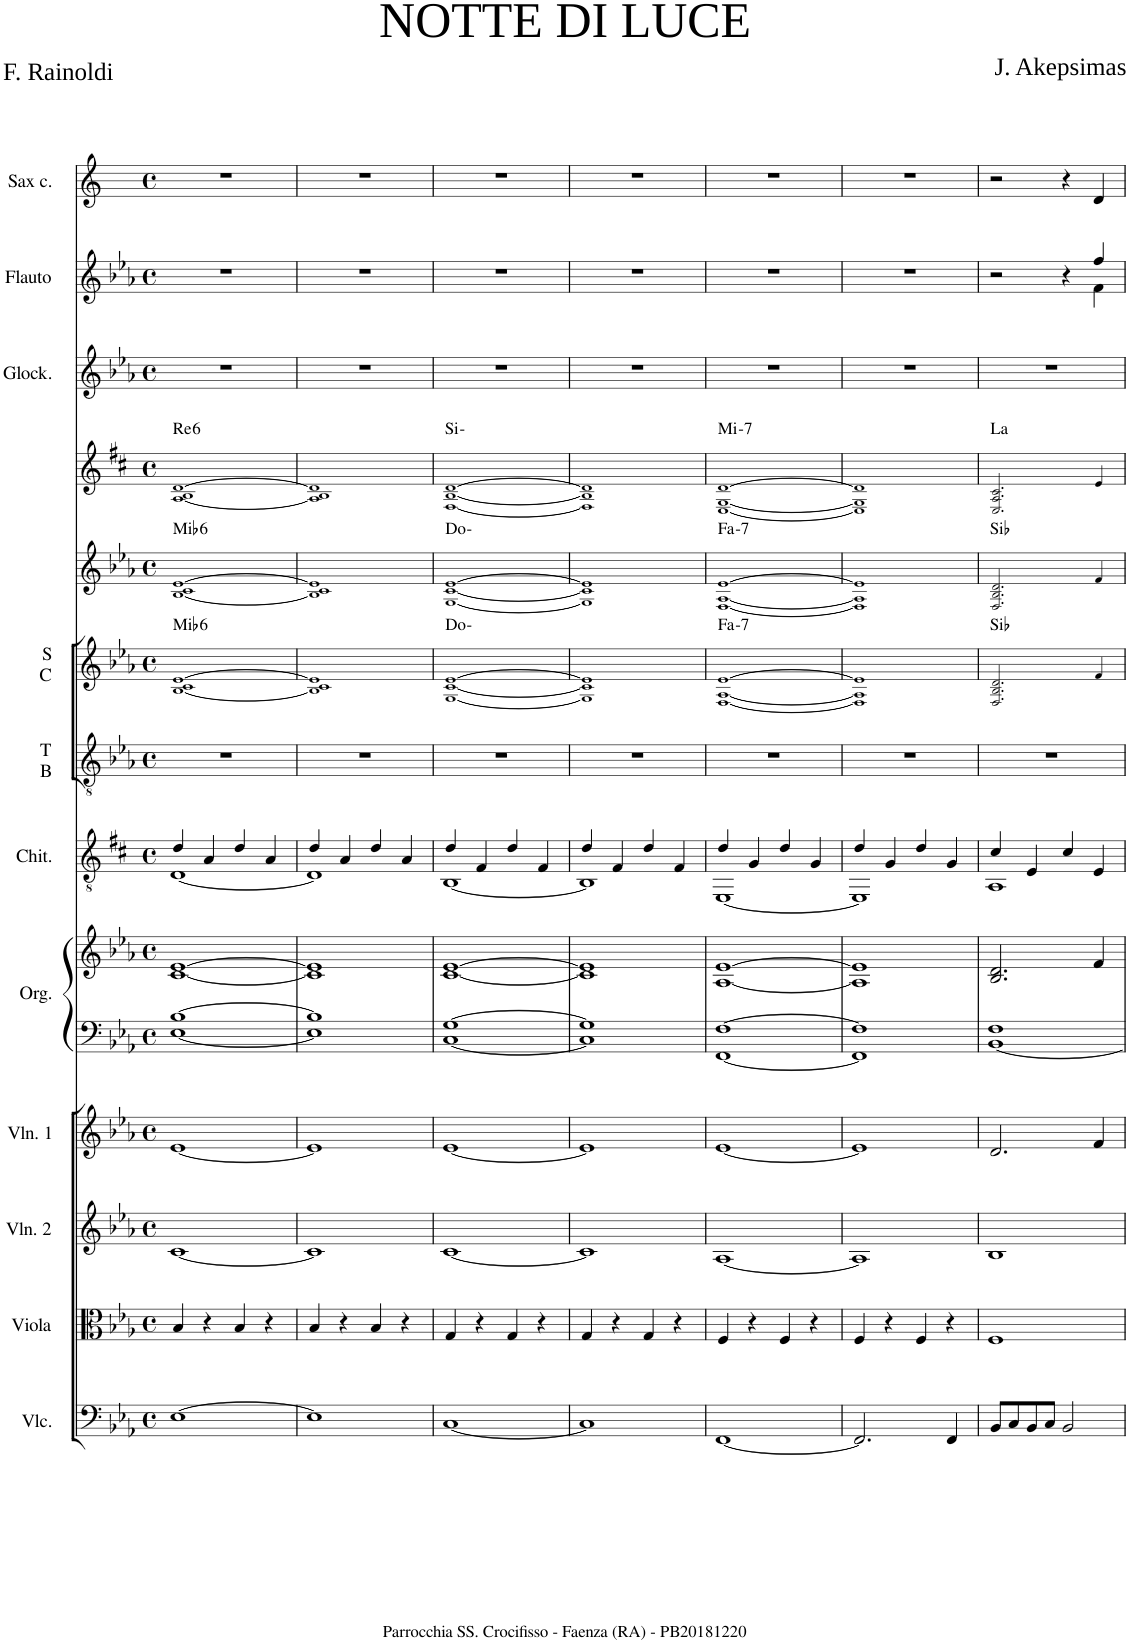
**kern	**kern	**kern	**kern	**kern	**kern	**kern	**kern	**kern	**harte	**kern	**harte	**kern	**harte	**kern	**kern	**kern
*part13	*part12	*part11	*part10	*part9	*part9	*part8	*part7	*part6	*part6	*part5	*part5	*part4	*part4	*part3	*part2	*part1
*staff14	*staff13	*staff12	*staff11	*staff10	*staff9	*staff8	*staff7	*staff6	*	*staff5	*	*staff4	*	*staff3	*staff2	*staff1
*I"Vlc.	*I"Viola	*I"Vln. 2	*I"Vln. 1	*I"Org.	*	*I"Chit.	*I"T B	*I"S C	*	*I"Voce Pari	*	*I"Voce Chit	*	*I"Glock.	*I"Flauto	*I"Sax c.
*I'Vlc.	*I'Vla.	*I'Vln. 2	*I'Vln. 1	*I'Org.	*	*I'Ch.	*I'T B	*I'S C	*	*	*	*I'Ch	*	*I'Glk.	*I'Fl.	*I'Sax c.
*clefF4	*clefC3	*clefG2	*clefG2	*clefF4	*clefG2	*clefGv2	*clefGv2	*clefG2	*	*clefG2	*	*clefG2	*	*clefG2	*clefG2	*clefG2
*	*	*	*	*	*	*Trd-1c-1	*	*	*	*	*	*Trd-1c-1	*	*Trd-14c-24	*	*Trd5c9
*k[b-e-a-]	*k[b-e-a-]	*k[b-e-a-]	*k[b-e-a-]	*k[b-e-a-]	*k[b-e-a-]	*k[f#c#]	*k[b-e-a-]	*k[b-e-a-]	*	*k[b-e-a-]	*	*k[f#c#]	*	*k[b-e-a-]	*k[b-e-a-]	*k[]
*M4/4	*M4/4	*M4/4	*M4/4	*M4/4	*M4/4	*M4/4	*M4/4	*M4/4	*	*M4/4	*	*M4/4	*	*M4/4	*M4/4	*M4/4
*met(c)	*met(c)	*met(c)	*met(c)	*met(c)	*met(c)	*met(c)	*met(c)	*met(c)	*	*met(c)	*	*met(c)	*	*met(c)	*met(c)	*met(c)
=1	=1	=1	=1	=1	=1	=1	=1	=1	=1	=1	=1	=1	=1	=1	=1	=1
*	*	*	*	*^	*	*^	*	*	*	*	*	*	*	*	*	*
!	!	!	!	!	!	!	!	!	!	!	!LO:H:kt=6	!	!LO:H:kt=6	!	!LO:H:kt=6	!	!	!
[1E-	4B-/	[1c	[1e-	[1B-	[1E-	[1c [1e-	4d/	[1D	1r	[1B-! 1c! [1e-!	Eb:maj6	[1B-! 1c! [1e-!	Eb:maj6	[1A! 1B! [1d!	D:maj6	1r	1r	1r
.	4r	.	.	.	.	.	4A/	.	.	.	.	.	.	.	.	.	.	.
.	4B-/	.	.	.	.	.	4d/	.	.	.	.	.	.	.	.	.	.	.
.	4r	.	.	.	.	.	4A/	.	.	.	.	.	.	.	.	.	.	.
=2	=2	=2	=2	=2	=2	=2	=2	=2	=2	=2	=2	=2	=2	=2	=2	=2	=2	=2
1E-]	4B-/	1c]	1e-]	1B-]	1E-]	1c] 1e-]	4d/	1D]	1r	1B-!] 1c! 1e-!]	.	1B-!] 1c! 1e-!]	.	1A!] 1B! 1d!]	.	1r	1r	1r
.	4r	.	.	.	.	.	4A/	.	.	.	.	.	.	.	.	.	.	.
.	4B-/	.	.	.	.	.	4d/	.	.	.	.	.	.	.	.	.	.	.
.	4r	.	.	.	.	.	4A/	.	.	.	.	.	.	.	.	.	.	.
=3	=3	=3	=3	=3	=3	=3	=3	=3	=3	=3	=3	=3	=3	=3	=3	=3	=3	=3
[1C	4G/	[1c	[1e-	[1G	[1C	[1c [1e-	4d/	[1BB	1r	[1G! [1c! [1e-!	C:min	[1G! [1c! [1e-!	C:min	[1F#! [1B! [1d!	B:min	1r	1r	1r
.	4r	.	.	.	.	.	4F#/	.	.	.	.	.	.	.	.	.	.	.
.	4G/	.	.	.	.	.	4d/	.	.	.	.	.	.	.	.	.	.	.
.	4r	.	.	.	.	.	4F#/	.	.	.	.	.	.	.	.	.	.	.
=4	=4	=4	=4	=4	=4	=4	=4	=4	=4	=4	=4	=4	=4	=4	=4	=4	=4	=4
1C]	4G/	1c]	1e-]	1G]	1C]	1c] 1e-]	4d/	1BB]	1r	1G!] 1c!] 1e-!]	.	1G!] 1c!] 1e-!]	.	1F#!] 1B!] 1d!]	.	1r	1r	1r
.	4r	.	.	.	.	.	4F#/	.	.	.	.	.	.	.	.	.	.	.
.	4G/	.	.	.	.	.	4d/	.	.	.	.	.	.	.	.	.	.	.
.	4r	.	.	.	.	.	4F#/	.	.	.	.	.	.	.	.	.	.	.
=5	=5	=5	=5	=5	=5	=5	=5	=5	=5	=5	=5	=5	=5	=5	=5	=5	=5	=5
!	!	!	!	!	!	!	!	!	!	!	!LO:H:kt=7	!	!LO:H:kt=7	!	!LO:H:kt=7	!	!	!
[1FF	4F/	[1A-	[1e-	[1F	[1FF	[1A- [1e-	4d/	[1EE	1r	[1F! [1A-! [1e-!	F:min7	[1F! [1A-! [1e-!	F:min7	[1E! [1G! [1d!	E:min7	1r	1r	1r
.	4r	.	.	.	.	.	4G/	.	.	.	.	.	.	.	.	.	.	.
.	4F/	.	.	.	.	.	4d/	.	.	.	.	.	.	.	.	.	.	.
.	4r	.	.	.	.	.	4G/	.	.	.	.	.	.	.	.	.	.	.
=6	=6	=6	=6	=6	=6	=6	=6	=6	=6	=6	=6	=6	=6	=6	=6	=6	=6	=6
2.FF/]	4F/	1A-]	1e-]	1F]	1FF]	1A-] 1e-]	4d/	1EE]	1r	1F!] 1A-!] 1e-!]	.	1F!] 1A-!] 1e-!]	.	1E!] 1G!] 1d!]	.	1r	1r	1r
.	4r	.	.	.	.	.	4G/	.	.	.	.	.	.	.	.	.	.	.
.	4F/	.	.	.	.	.	4d/	.	.	.	.	.	.	.	.	.	.	.
4FF/	4r	.	.	.	.	.	4G/	.	.	.	.	.	.	.	.	.	.	.
=7	=7	=7	=7	=7	=7	=7	=7	=7	=7	=7	=7	=7	=7	=7	=7	=7	=7	=7
*	*	*	*	*	*	*	*	*	*	*	*	*	*	*	*	*	*^	*
8BB-/L	1F	1B-	2.d/	1F	[1BB-	2.B-/ 2.d/	4c#/	1AA	1r	2.F!/ 2.B-!/ 2.d!/	Bb:maj	2.F!/ 2.B-!/ 2.d!/	Bb:maj	2.E!/ 2.A!/ 2.c#!/	A:maj	1r	2r	2.ryy	2r
8C/	.	.	.	.	.	.	.	.	.	.	.	.	.	.	.	.	.	.	.
8BB-/	.	.	.	.	.	.	4E/	.	.	.	.	.	.	.	.	.	.	.	.
8C/J	.	.	.	.	.	.	.	.	.	.	.	.	.	.	.	.	.	.	.
2BB-/	.	.	.	.	.	.	4c#/	.	.	.	.	.	.	.	.	.	4r	.	4r
.	.	.	4f/	.	.	4f/	4E/	.	.	4f!/	.	4f!/	.	4e!/	.	.	4ff/	4f\	4d/
*	*	*	*	*v	*v	*	*v	*v	*	*	*	*	*	*	*	*	*v	*v	*
=	=	=	=	=	=	=	=	=	=	=	=	=	=	=	=	=
*-	*-	*-	*-	*-	*-	*-	*-	*-	*-	*-	*-	*-	*-	*-	*-	*-
